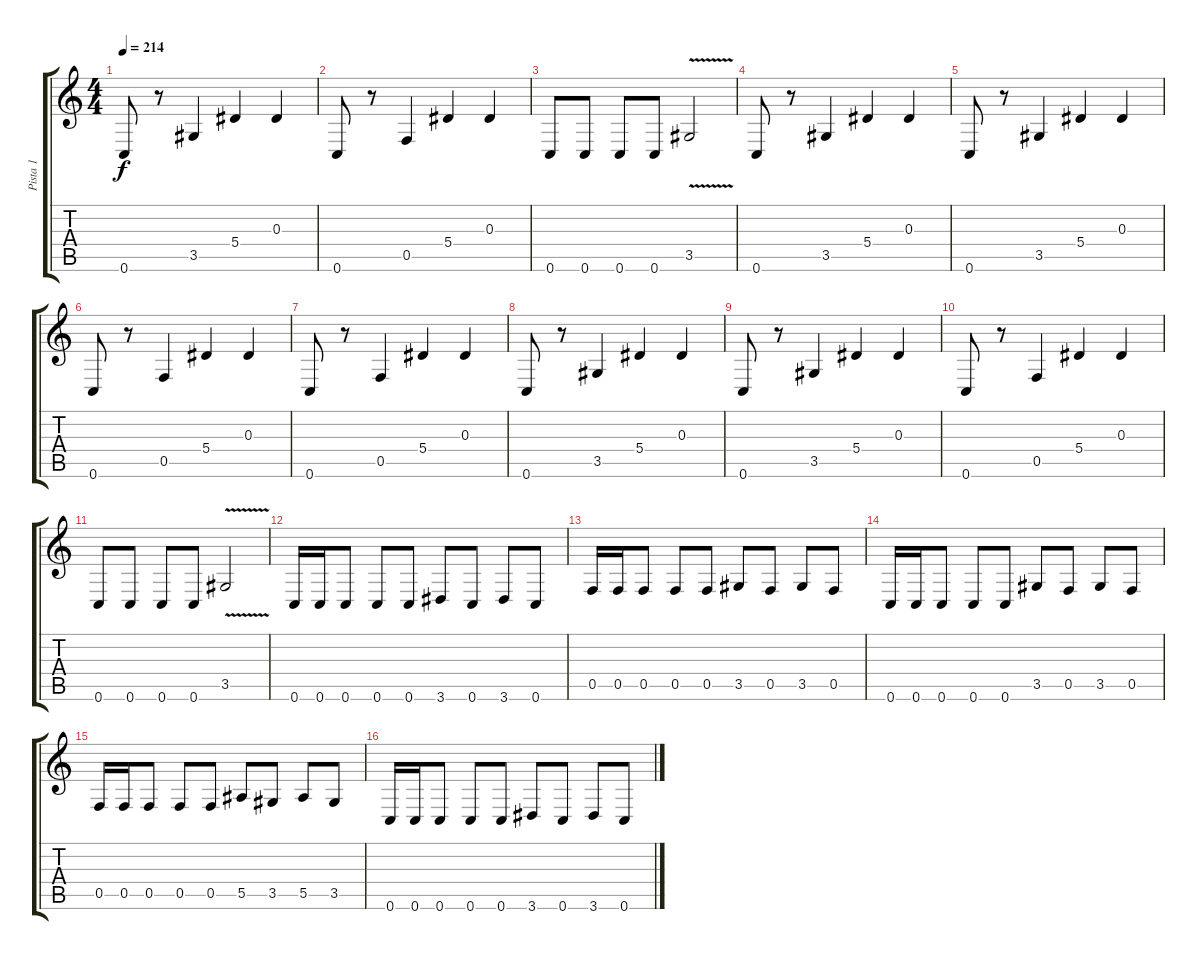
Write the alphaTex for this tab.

\track ("Pista 1" "Pista 1") {instrument distortionguitar}
\staff {score tabs}
\tuning (C4 G3 Eb3 Bb2 F2 C2) {hide}
\ts (4 4)
\tempo 214
\clef g2
\ks c
0.6.8{dy f} r.8 3.5.4 5.4.4 0.3.4 |
0.6.8 r.8 0.5.4 5.4.4 0.3.4 |
0.6.8 0.6.8 0.6.8 0.6.8 3.5{v}.2 |
0.6.8 r.8 3.5.4 5.4.4 0.3.4 |
0.6.8 r.8 3.5.4 5.4.4 0.3.4 |
0.6.8 r.8 0.5.4 5.4.4 0.3.4 |
0.6.8 r.8 0.5.4 5.4.4 0.3.4 |
0.6.8 r.8 3.5.4 5.4.4 0.3.4 |
0.6.8 r.8 3.5.4 5.4.4 0.3.4 |
0.6.8 r.8 0.5.4 5.4.4 0.3.4 |
0.6.8 0.6.8 0.6.8 0.6.8 3.5{v}.2 |
0.6.16 0.6.16 0.6.8 0.6.8 0.6.8 3.6.8 0.6.8 3.6.8 0.6.8 |
0.5.16 0.5.16 0.5.8 0.5.8 0.5.8 3.5.8 0.5.8 3.5.8 0.5.8 |
0.6.16 0.6.16 0.6.8 0.6.8 0.6.8 3.5.8 0.5.8 3.5.8 0.5.8 |
0.5.16 0.5.16 0.5.8 0.5.8 0.5.8 5.5.8 3.5.8 5.5.8 3.5.8 |
0.6.16 0.6.16 0.6.8 0.6.8 0.6.8 3.6.8 0.6.8 3.6.8 0.6.8
